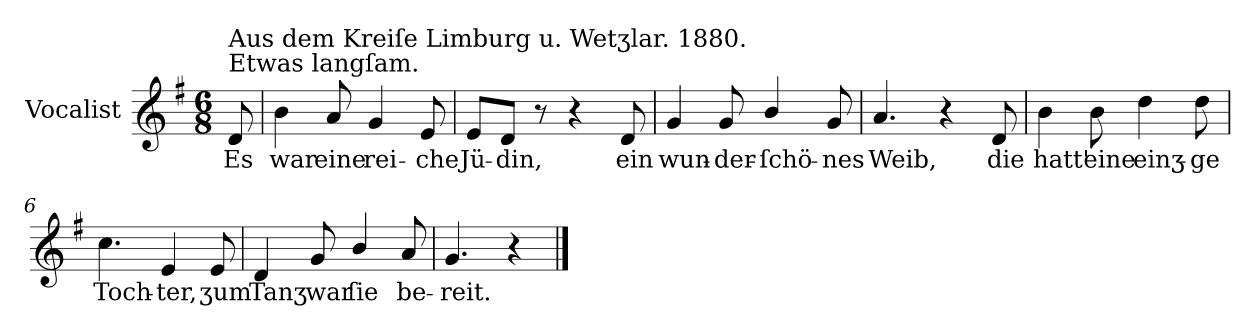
**kern	**text
*part1	*part1
*staff1	*staff1
*I"Vocalist	*
*k[f#]	*
*G:	*
*M6/8	*
=	=
!LO:TX:a:t=Etwas langſam.	!
!LO:TX:a:t=Aus dem Kreiſe Limburg u. Wetʒlar. 1880.	!
8d	Es
=1	=1
4b	war
8a	eine
4g	rei-
8e	-che
=2	=2
8eL	Jü-
8dJ	-din,
8r	.
4r	.
8d	ein
=3	=3
4g	wun-
8g	-der-
4b/	-ſchö-
8g	-nes
=4	=4
4.a	Weib,
4r	.
8d	die
=5	=5
4b	hatt'
8b	eine
4dd	einʒ-
8dd	-ge
=6	=6
4.cc	Toch-
4e	-ter,
8e	ʒum
=7	=7
4d	Tanʒ
8g	war
4b/	ſie
8a	be-
=8	=8
4.g	-reit.
4r	.
==	==
*-	*-
